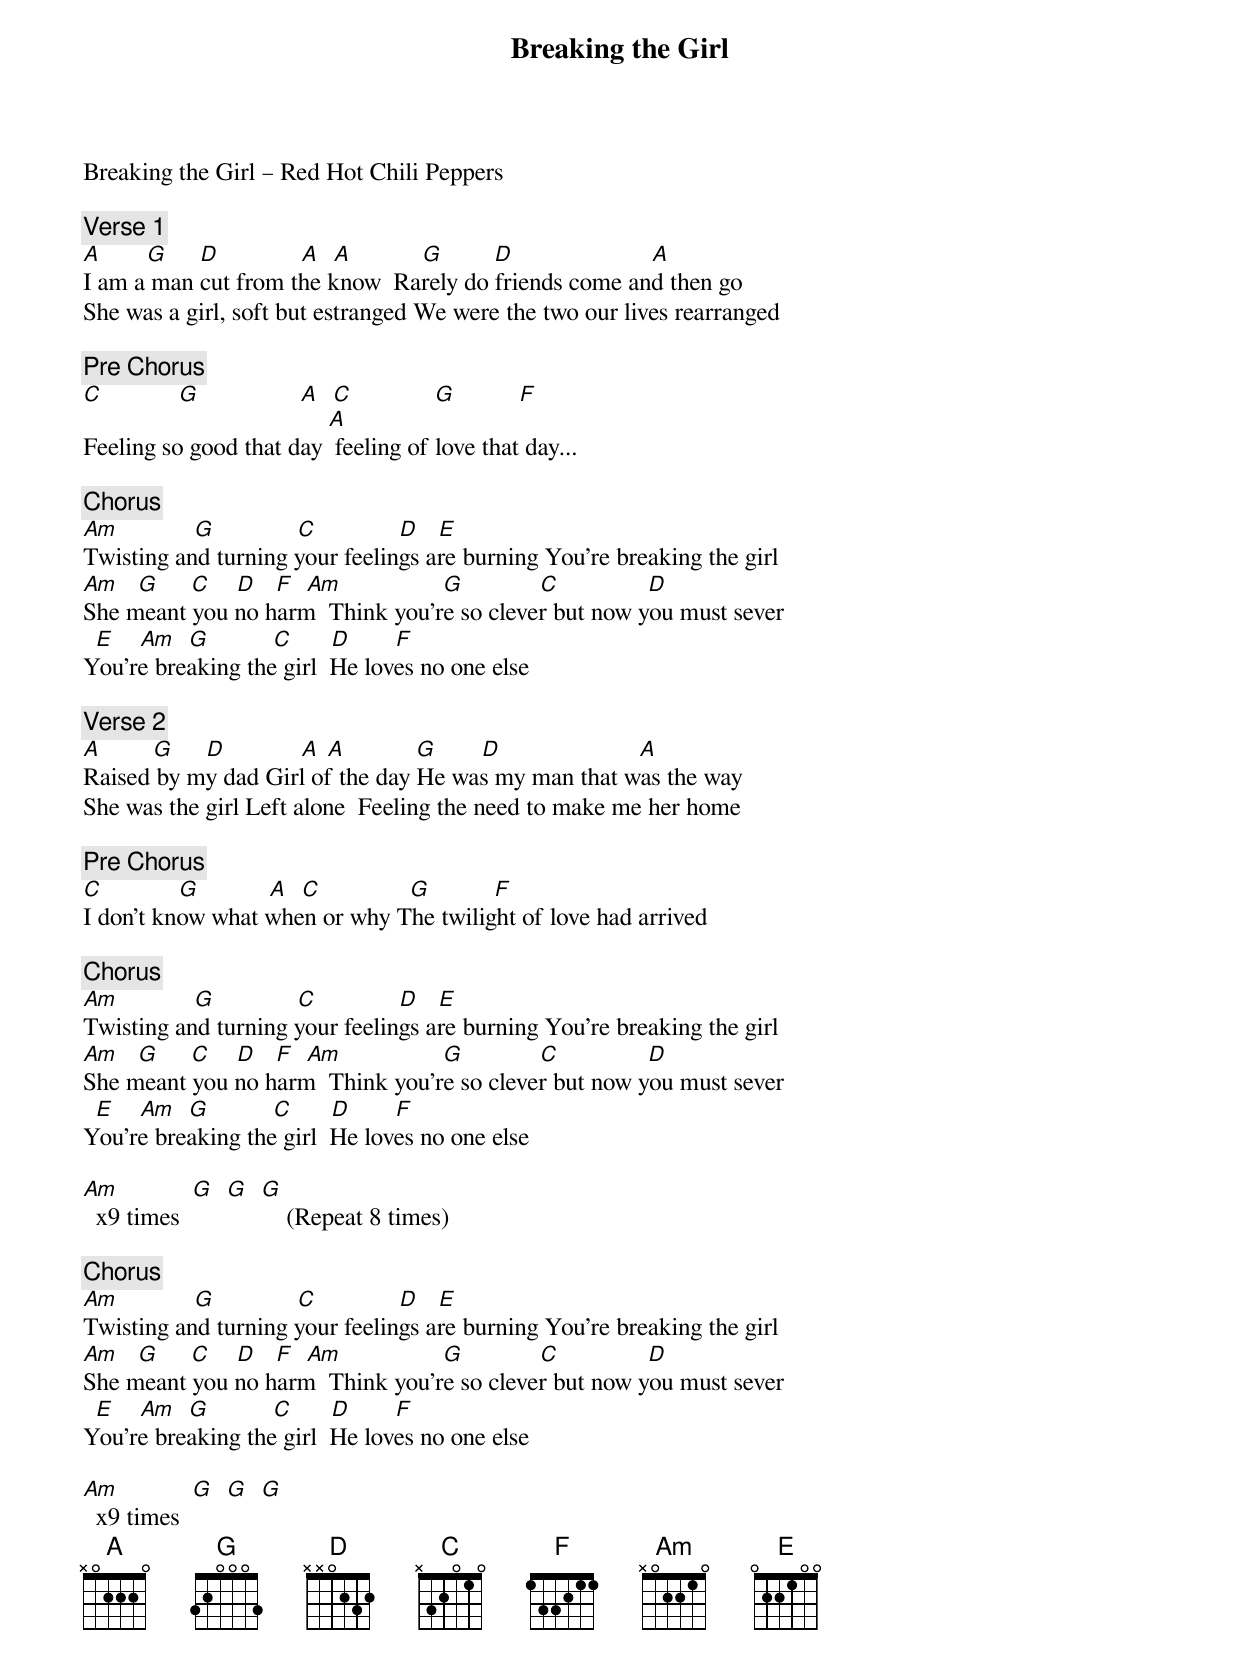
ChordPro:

{title: Breaking the Girl}
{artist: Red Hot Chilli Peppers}
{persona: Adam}
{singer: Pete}
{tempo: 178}
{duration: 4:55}
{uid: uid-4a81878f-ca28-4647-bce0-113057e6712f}
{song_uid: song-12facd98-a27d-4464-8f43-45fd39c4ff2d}



Breaking the Girl – Red Hot Chili Peppers

{comment: Verse 1}
[A]      	[G]    	[D]           		[A]		[A]         		[G]       	[D]             	        [A]
I am a man cut from the know		Rarely do friends come and then go
She was a girl, soft but estranged	We were the two our lives rearranged

{comment: Pre Chorus}
[C]          		[G]         	      [A]		[C]            	[G]         	[F]
Feeling so good that day	[A] feeling of love that day...

{comment: Chorus}
[Am]           	[G]            	[C]            	[D]			[E]
Twisting and turning your feelings are burning	You're breaking the girl
[Am]   [G]    	[C]    [D]  	[F]		[Am]              		[G]           	[C]           			[D]
She meant you no harm		Think you're so clever but now you must sever
		[E] 			[Am]  [G]          [C]      [D]       [F]
You're breaking the girl		He loves no one else

{comment: Verse 2}
[A]      		[G]    	[D]           	[A]	[A]         		[G]       [D]             	        [A]
Raised by my dad Girl of the day	He was my man that was the way
She was the girl Left alone		Feeling the need to make me her home

{comment: Pre Chorus}
[C]          		[G]         		[A]		[C]            		[G]         	[F]
I don't know what when or why	The twilight of love had arrived

{comment: Chorus}
[Am]           	[G]            	[C]            	[D]			[E]
Twisting and turning your feelings are burning	You're breaking the girl
[Am]   [G]    	[C]    [D]  	[F]		[Am]              		[G]           	[C]           			[D]
She meant you no harm		Think you're so clever but now you must sever
		[E] 			[Am]  [G]          [C]      [D]       [F]
You're breaking the girl		He loves no one else

[Am]  x9 times  [G]  [G]  [G]    (Repeat 8 times)

{comment: Chorus}
[Am]           	[G]            	[C]            	[D]			[E]
Twisting and turning your feelings are burning	You're breaking the girl
[Am]   [G]    	[C]    [D]  	[F]		[Am]              		[G]           	[C]           			[D]
She meant you no harm		Think you're so clever but now you must sever
		[E] 			[Am]  [G]          [C]      [D]       [F]
You're breaking the girl		He loves no one else

[Am]  x9 times  [G]  [G]  [G]
